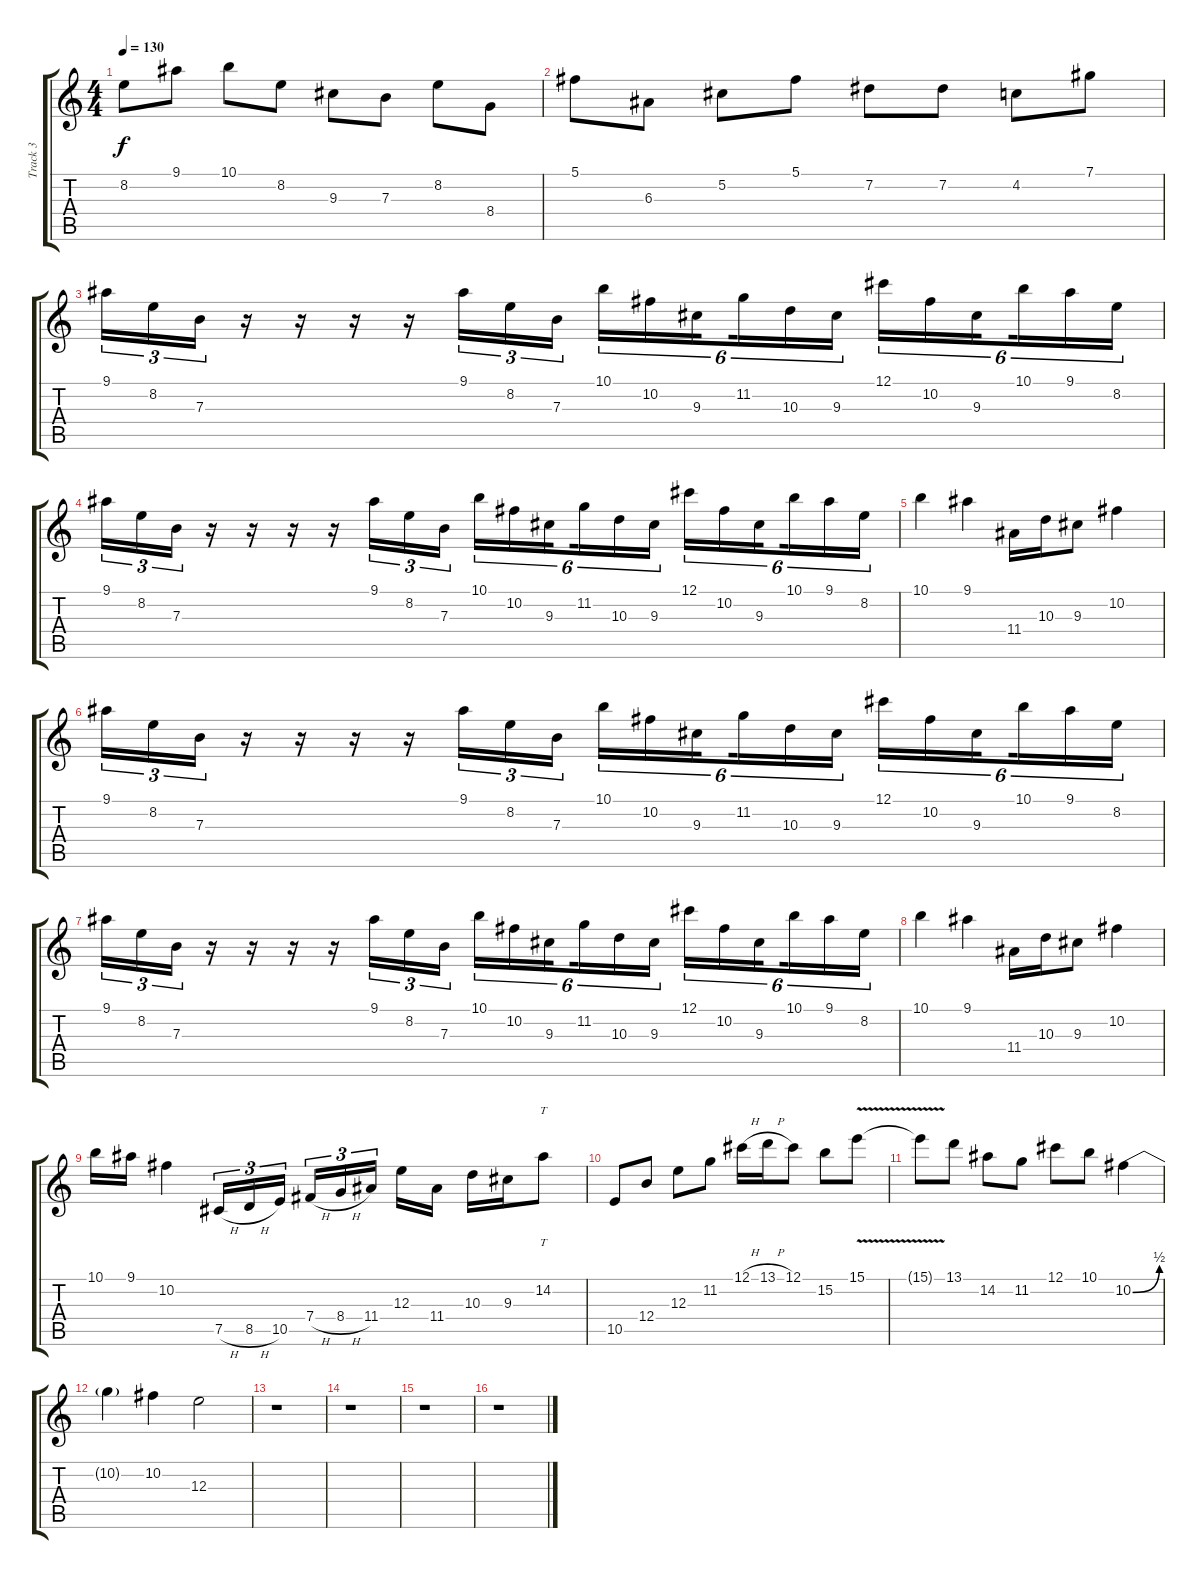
\track ("Track 3" "Track 3") {instrument electricguitarjazz}
\staff {score tabs}
\tuning (Db4 Ab3 E3 B2 Gb2 Db2) {hide}
\ts (4 4)
\tempo 130
\clef g2
\ks c
8.2.8{dy f} 9.1.8 10.1.8 8.2.8 9.3.8 7.3.8 8.2.8 8.4.8 |
5.1.8 6.3.8 5.2.8 5.1.8 7.2.8 7.2.8 4.2.8 7.1.8 |
9.1.16{tu (3 2)} 8.2.16{tu (3 2)} 7.3.16{tu (3 2)} r.16 r.16 r.16 r.16 9.1.16{tu (3 2)} 8.2.16{tu (3 2)} 7.3.16{tu (3 2)} 10.1.16{tu (6 4)} 10.2.16{tu (6 4)} 9.3.16{tu (6 4) beam splitsecondary} 11.2.16{tu (6 4)} 10.3.16{tu (6 4)} 9.3.16{tu (6 4)} 12.1.16{tu (6 4)} 10.2.16{tu (6 4)} 9.3.16{tu (6 4) beam splitsecondary} 10.1.16{tu (6 4)} 9.1.16{tu (6 4)} 8.2.16{tu (6 4)} |
9.1.16{tu (3 2)} 8.2.16{tu (3 2)} 7.3.16{tu (3 2)} r.16 r.16 r.16 r.16 9.1.16{tu (3 2)} 8.2.16{tu (3 2)} 7.3.16{tu (3 2)} 10.1.16{tu (6 4)} 10.2.16{tu (6 4)} 9.3.16{tu (6 4) beam splitsecondary} 11.2.16{tu (6 4)} 10.3.16{tu (6 4)} 9.3.16{tu (6 4)} 12.1.16{tu (6 4)} 10.2.16{tu (6 4)} 9.3.16{tu (6 4) beam splitsecondary} 10.1.16{tu (6 4)} 9.1.16{tu (6 4)} 8.2.16{tu (6 4)} |
10.1.4 9.1.4 11.4.16 10.3.16 9.3.8 10.2.4 |
9.1.16{tu (3 2)} 8.2.16{tu (3 2)} 7.3.16{tu (3 2)} r.16 r.16 r.16 r.16 9.1.16{tu (3 2)} 8.2.16{tu (3 2)} 7.3.16{tu (3 2)} 10.1.16{tu (6 4)} 10.2.16{tu (6 4)} 9.3.16{tu (6 4) beam splitsecondary} 11.2.16{tu (6 4)} 10.3.16{tu (6 4)} 9.3.16{tu (6 4)} 12.1.16{tu (6 4)} 10.2.16{tu (6 4)} 9.3.16{tu (6 4) beam splitsecondary} 10.1.16{tu (6 4)} 9.1.16{tu (6 4)} 8.2.16{tu (6 4)} |
9.1.16{tu (3 2)} 8.2.16{tu (3 2)} 7.3.16{tu (3 2)} r.16 r.16 r.16 r.16 9.1.16{tu (3 2)} 8.2.16{tu (3 2)} 7.3.16{tu (3 2)} 10.1.16{tu (6 4)} 10.2.16{tu (6 4)} 9.3.16{tu (6 4) beam splitsecondary} 11.2.16{tu (6 4)} 10.3.16{tu (6 4)} 9.3.16{tu (6 4)} 12.1.16{tu (6 4)} 10.2.16{tu (6 4)} 9.3.16{tu (6 4) beam splitsecondary} 10.1.16{tu (6 4)} 9.1.16{tu (6 4)} 8.2.16{tu (6 4)} |
10.1.4 9.1.4 11.4.16 10.3.16 9.3.8 10.2.4 |
10.1.16 9.1.16 10.2.4 7.5{h}.16{tu (3 2)} 8.5{h}.16{tu (3 2)} 10.5.16{tu (3 2)} 7.4{h}.16{tu (3 2)} 8.4{h}.16{tu (3 2)} 11.4.16{tu (3 2) beam splitsecondary} 12.3.16 11.4.16 10.3.16 9.3.16 14.2.8{tt} |
10.5.8 12.4.8 12.3.8 11.2.8 12.1{h}.16 13.1{h}.16 12.1.8 15.2.8 15.1{v}.8 |
15.1{v t}.8 13.1.8 14.2.8 11.2.8 12.1.8 10.1.8 10.2{be (bend 0 0 60 2)}.4 |
10.2{t}.4 10.2.4 12.3.2 |
r.1 |
r.1 |
r.1 |
r.1
